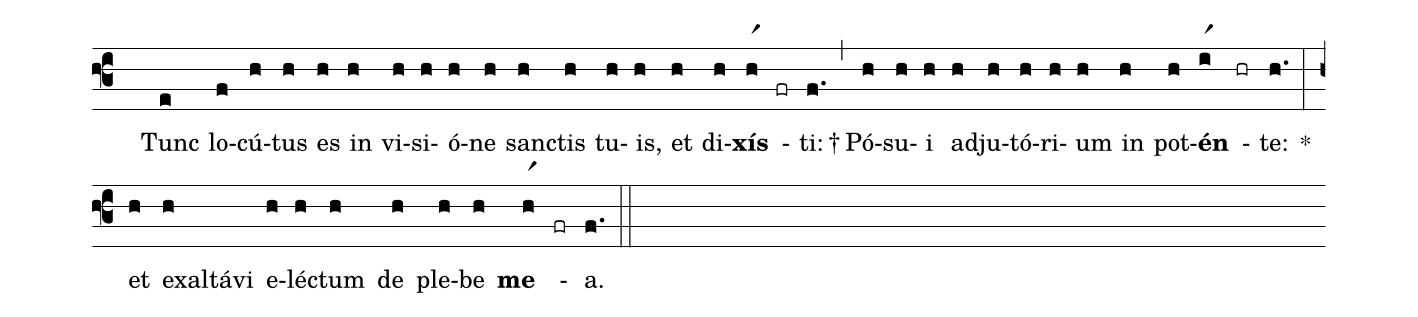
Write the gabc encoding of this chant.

%%
(f3)
( )Tunc(e) lo(f)cú(h)tus(h) es(h) in(h) vi(h)si(h)ó(h)ne(h) sanc(h)tis(h) tu(h)is,(h) et(h) di(h)<b>xís</b>(hr1) -(fr) ti:(f.)†(,)
Pó(h)su(h)i(h) ad(h)ju(h)tó(h)ri(h)um(h) in(h) pot(h)<b>én</b>(ir1) -(hr) te:(h.) *(:)
et(h) exaltávi(h) e(h)léc(h)tum(h) de(h) ple(h)be(h) <b>me</b>(hr1) -(fr) a.(f.) (::)
